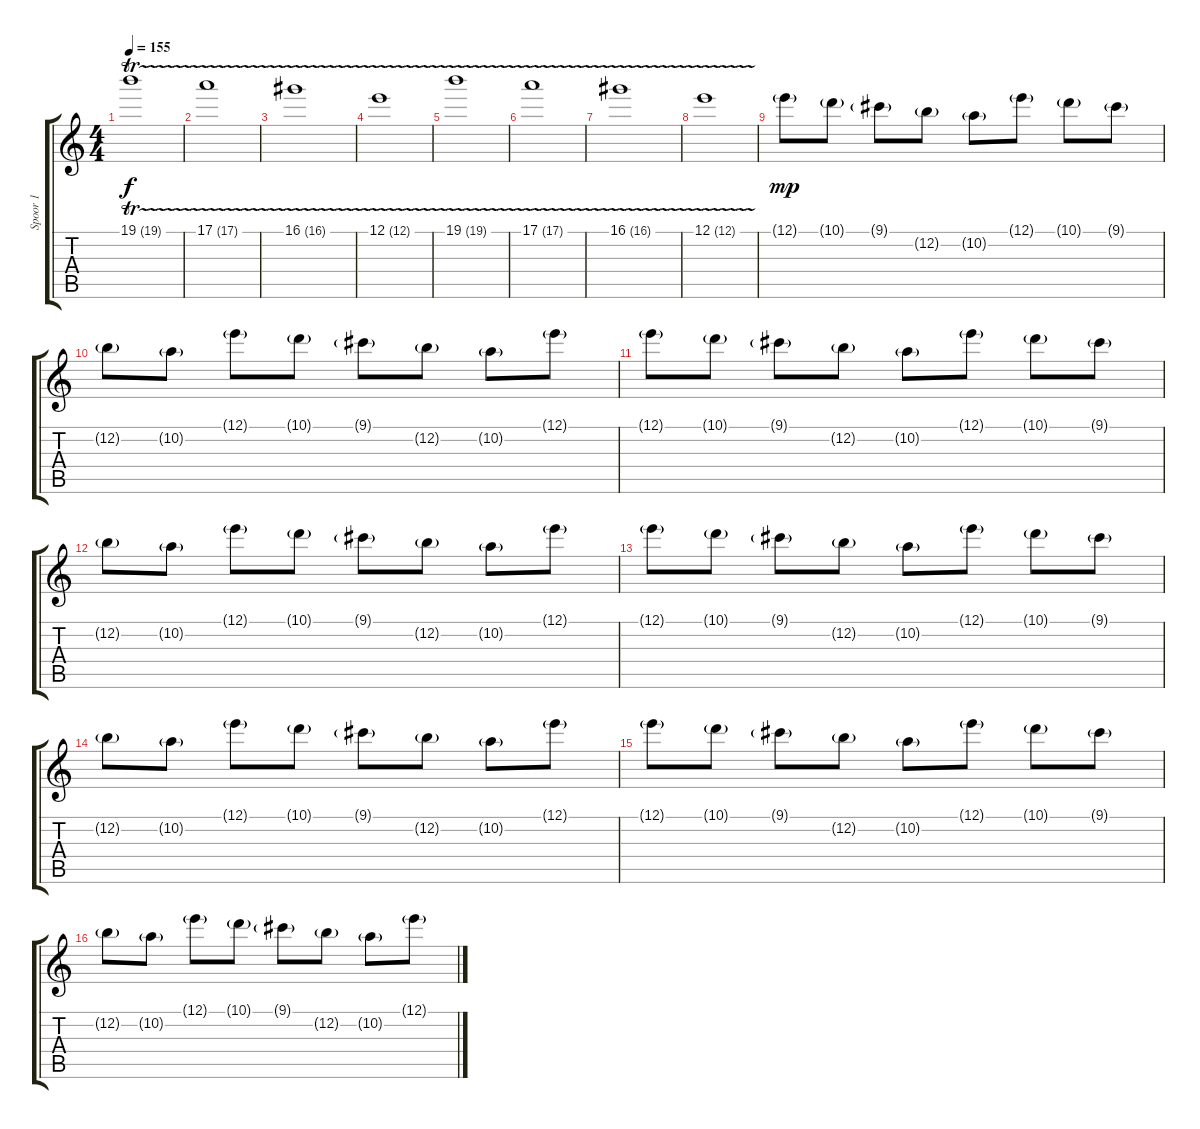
\track ("Spoor 1" "Spoor 1") {instrument overdrivenguitar}
\staff {score tabs}
\tuning (E4 B3 G3 D3 A2 E2) {hide}
\ts (4 4)
\tempo 155
\clef g2
\ks c
19.1{tr (19 16)}.1{dy f} |
17.1{tr (17 16)}.1 |
16.1{tr (16 16)}.1 |
12.1{tr (12 16)}.1 |
19.1{tr (19 16)}.1 |
17.1{tr (17 16)}.1 |
16.1{tr (16 16)}.1 |
12.1{tr (12 16)}.1 |
12.1{g}.8{dy mp} 10.1{g}.8 9.1{g}.8 12.2{g}.8 10.2{g}.8 12.1{g}.8 10.1{g}.8 9.1{g}.8 |
12.2{g}.8 10.2{g}.8 12.1{g}.8 10.1{g}.8 9.1{g}.8 12.2{g}.8 10.2{g}.8 12.1{g}.8 |
12.1{g}.8 10.1{g}.8 9.1{g}.8 12.2{g}.8 10.2{g}.8 12.1{g}.8 10.1{g}.8 9.1{g}.8 |
12.2{g}.8 10.2{g}.8 12.1{g}.8 10.1{g}.8 9.1{g}.8 12.2{g}.8 10.2{g}.8 12.1{g}.8 |
12.1{g}.8 10.1{g}.8 9.1{g}.8 12.2{g}.8 10.2{g}.8 12.1{g}.8 10.1{g}.8 9.1{g}.8 |
12.2{g}.8 10.2{g}.8 12.1{g}.8 10.1{g}.8 9.1{g}.8 12.2{g}.8 10.2{g}.8 12.1{g}.8 |
12.1{g}.8 10.1{g}.8 9.1{g}.8 12.2{g}.8 10.2{g}.8 12.1{g}.8 10.1{g}.8 9.1{g}.8 |
12.2{g}.8 10.2{g}.8 12.1{g}.8 10.1{g}.8 9.1{g}.8 12.2{g}.8 10.2{g}.8 12.1{g}.8
